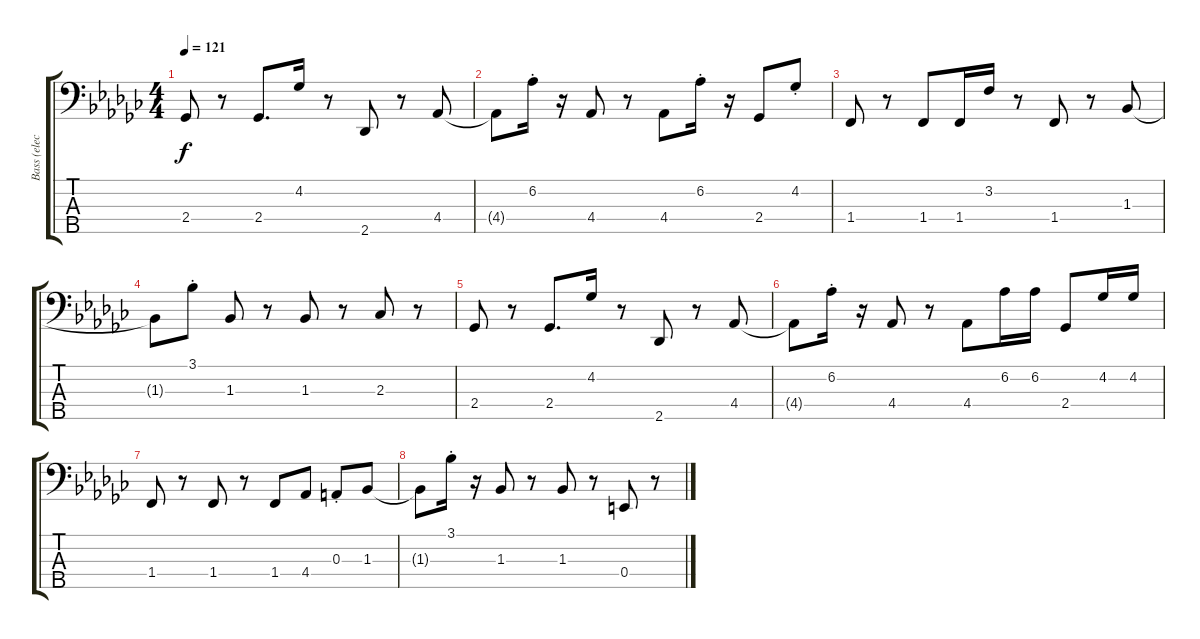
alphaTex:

\track ("Bass (elec.)" "Bass (elec") {instrument electricbasspick}
\staff {score tabs}
\tuning (G2 D2 A1 E1 B0) {hide}
\ts (4 4)
\tempo 121
\clef f4
\ks ebminor
2.4.8{dy f volume 3} r.8 2.4.8{d} 4.2.16 r.8 2.5.8 r.8 4.4.8 |
4.4{t}.8 6.2{st}.16 r.16 4.4.8 r.8 4.4.8 6.2{st}.16 r.16 2.4.8 4.2{st}.8 |
1.4.8 r.8 1.4.8 1.4.16 3.2.16 r.8 1.4.8 r.8 1.3.8 |
1.3{t}.8 3.1{st}.8 1.3.8 r.8 1.3.8 r.8 2.3.8 r.8 |
2.4.8{volume 0} r.8 2.4.8{d} 4.2.16 r.8 2.5.8 r.8 4.4.8 |
4.4{t}.8 6.2{st}.16 r.16 4.4.8 r.8 4.4.8 6.2.16 6.2.16 2.4.8 4.2.16 4.2.16 |
1.4.8 r.8 1.4.8 r.8 1.4.8 4.4.8 0.3{st}.8 1.3.8 |
1.3{t}.8 3.1{st}.16 r.16 1.3.8 r.8 1.3.8 r.8 0.4.8 r.8
